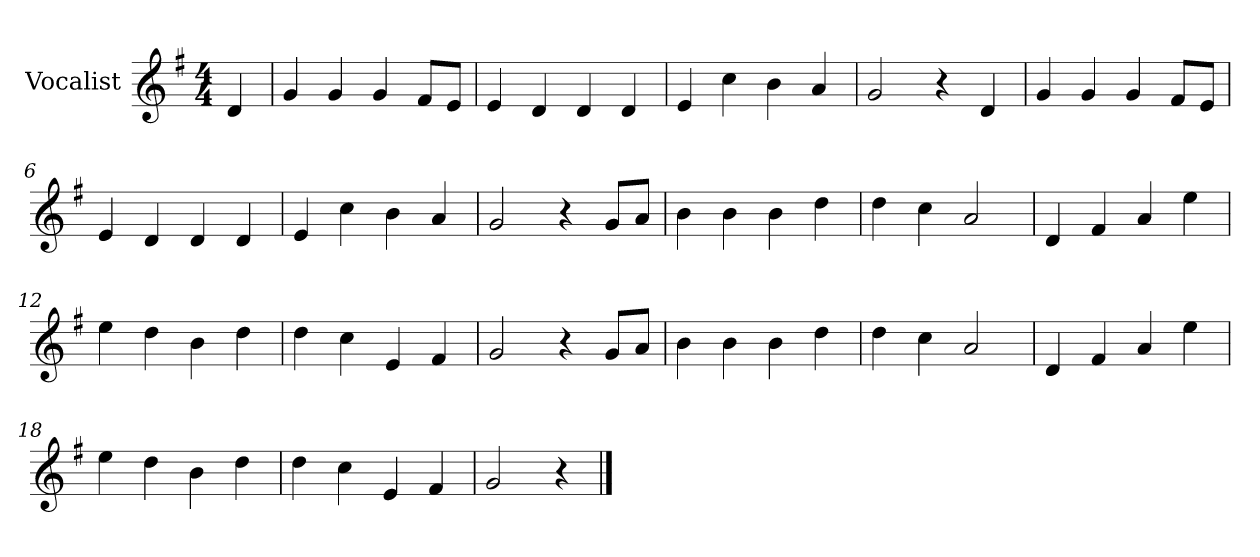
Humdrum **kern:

**kern
*part1
*staff1
*I"Vocalist
*k[f#]
*G:
*M4/4
=
4d
=1
4g
4g
4g
8f#L
8eJ
=2
4e
4d
4d
4d
=3
4e
4cc
4b
4a
=4
2g
4r
4d
=5
4g
4g
4g
8f#L
8eJ
=6
4e
4d
4d
4d
=7
4e
4cc
4b
4a
=8
2g
4r
8gL
8aJ
=9
4b
4b
4b
4dd
=10
4dd
4cc
2a
=11
4d
4f#
4a
4ee
=12
4ee
4dd
4b
4dd
=13
4dd
4cc
4e
4f#
=14
2g
4r
8gL
8aJ
=15
4b
4b
4b
4dd
=16
4dd
4cc
2a
=17
4d
4f#
4a
4ee
=18
4ee
4dd
4b
4dd
=19
4dd
4cc
4e
4f#
=20
2g
4r
==
*-
